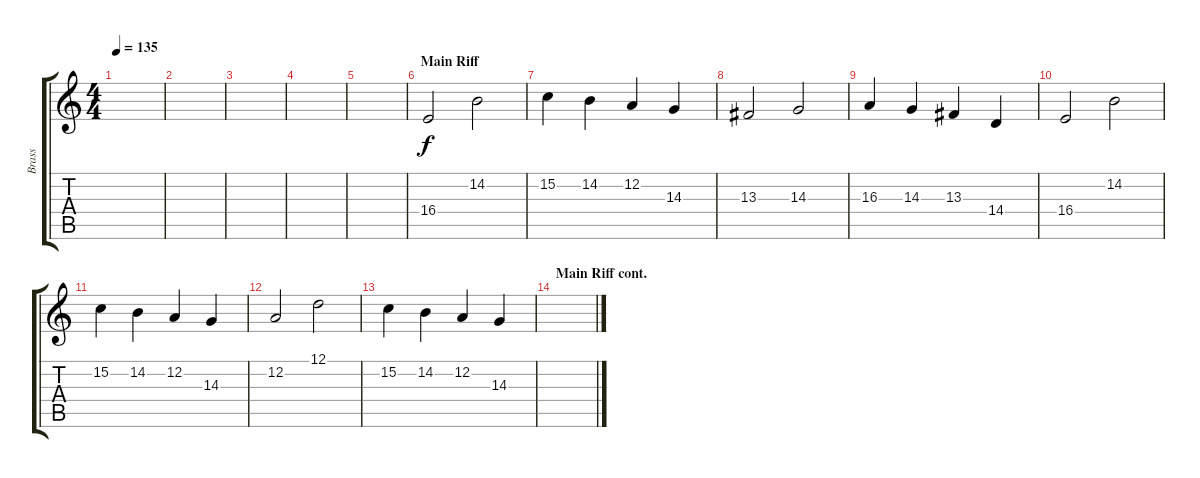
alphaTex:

\track ("Brass" "Brass") {instrument violin}
\staff {score tabs}
\tuning (D4 A3 F3 C3 G2 C2) {hide}
\ts (4 4)
\tempo 135
\clef g2
\ks c
|
|
|
|
|
\section ("" "Main Riff")
16.4.2 14.2.2 |
15.2.4 14.2.4 12.2.4 14.3.4 |
13.3.2 14.3.2 |
16.3.4 14.3.4 13.3.4 14.4.4 |
16.4.2 14.2.2 |
15.2.4 14.2.4 12.2.4 14.3.4 |
12.2.2 12.1.2 |
15.2.4 14.2.4 12.2.4 14.3.4 |
\section ("" "Main Riff cont.")
